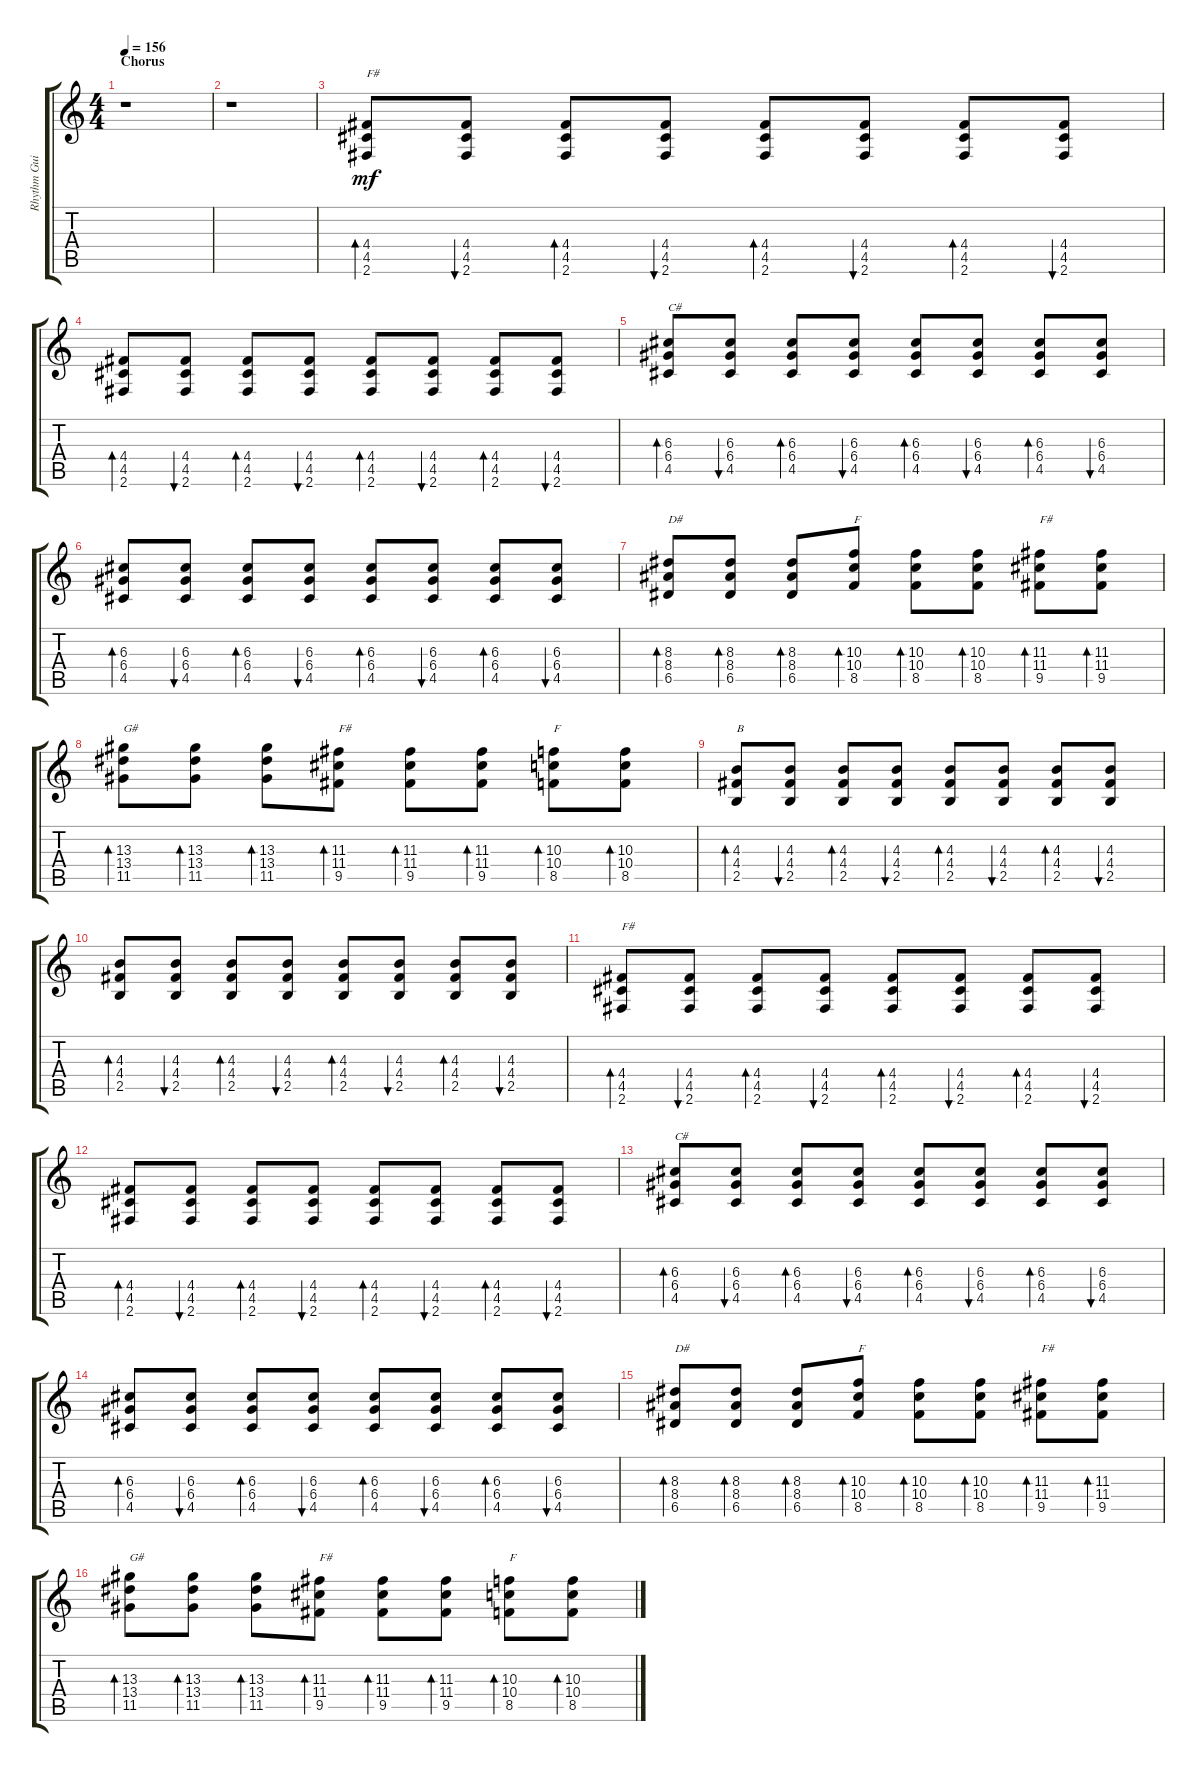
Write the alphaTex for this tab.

\track ("Rhythm Guitar" "Rhythm Gui") {instrument overdrivenguitar}
\staff {score tabs}
\tuning (E4 B3 G3 D3 A2 E2) {hide}
\ts (4 4)
\section ("" "Chorus")
\tempo 156
\clef g2
\ks c
r.1{dy mf} |
r.1 |
(4.4 4.5 2.6).8{bd 30 txt "F#"} (4.4 4.5 2.6).8{bu 30} (4.4 4.5 2.6).8{bd 30} (4.4 4.5 2.6).8{bu 30} (4.4 4.5 2.6).8{bd 30} (4.4 4.5 2.6).8{bu 30} (4.4 4.5 2.6).8{bd 30} (4.4 4.5 2.6).8{bu 30} |
(4.4 4.5 2.6).8{bd 30} (4.4 4.5 2.6).8{bu 30} (4.4 4.5 2.6).8{bd 30} (4.4 4.5 2.6).8{bu 30} (4.4 4.5 2.6).8{bd 30} (4.4 4.5 2.6).8{bu 30} (4.4 4.5 2.6).8{bd 30} (4.4 4.5 2.6).8{bu 30} |
(6.3 6.4 4.5).8{bd 30 txt "C#"} (6.3 6.4 4.5).8{bu 30} (6.3 6.4 4.5).8{bd 30} (6.3 6.4 4.5).8{bu 30} (6.3 6.4 4.5).8{bd 30} (6.3 6.4 4.5).8{bu 30} (6.3 6.4 4.5).8{bd 30} (6.3 6.4 4.5).8{bu 30} |
(6.3 6.4 4.5).8{bd 30} (6.3 6.4 4.5).8{bu 30} (6.3 6.4 4.5).8{bd 30} (6.3 6.4 4.5).8{bu 30} (6.3 6.4 4.5).8{bd 30} (6.3 6.4 4.5).8{bu 30} (6.3 6.4 4.5).8{bd 30} (6.3 6.4 4.5).8{bu 30} |
(8.3 8.4 6.5).8{bd 30 txt "D#"} (8.3 8.4 6.5).8{bd 30} (8.3 8.4 6.5).8{bd 30} (10.3 10.4 8.5).8{bd 30 txt "F"} (10.3 10.4 8.5).8{bd 30} (10.3 10.4 8.5).8{bd 30} (11.3 11.4 9.5).8{bd 30 txt "F#"} (11.3 11.4 9.5).8{bd 30} |
(13.3 13.4 11.5).8{bd 30 txt "G#"} (13.3 13.4 11.5).8{bd 30} (13.3 13.4 11.5).8{bd 30} (11.3 11.4 9.5).8{bd 30 txt "F#"} (11.3 11.4 9.5).8{bd 30} (11.3 11.4 9.5).8{bd 30} (10.3 10.4 8.5).8{bd 30 txt "F"} (10.3 10.4 8.5).8{bd 30} |
(4.3 4.4 2.5).8{bd 30 txt "B"} (4.3 4.4 2.5).8{bu 30} (4.3 4.4 2.5).8{bd 30} (4.3 4.4 2.5).8{bu 30} (4.3 4.4 2.5).8{bd 30} (4.3 4.4 2.5).8{bu 30} (4.3 4.4 2.5).8{bd 30} (4.3 4.4 2.5).8{bu 30} |
(4.3 4.4 2.5).8{bd 30} (4.3 4.4 2.5).8{bu 30} (4.3 4.4 2.5).8{bd 30} (4.3 4.4 2.5).8{bu 30} (4.3 4.4 2.5).8{bd 30} (4.3 4.4 2.5).8{bu 30} (4.3 4.4 2.5).8{bd 30} (4.3 4.4 2.5).8{bu 30} |
(4.4 4.5 2.6).8{bd 30 txt "F#"} (4.4 4.5 2.6).8{bu 30} (4.4 4.5 2.6).8{bd 30} (4.4 4.5 2.6).8{bu 30} (4.4 4.5 2.6).8{bd 30} (4.4 4.5 2.6).8{bu 30} (4.4 4.5 2.6).8{bd 30} (4.4 4.5 2.6).8{bu 30} |
(4.4 4.5 2.6).8{bd 30} (4.4 4.5 2.6).8{bu 30} (4.4 4.5 2.6).8{bd 30} (4.4 4.5 2.6).8{bu 30} (4.4 4.5 2.6).8{bd 30} (4.4 4.5 2.6).8{bu 30} (4.4 4.5 2.6).8{bd 30} (4.4 4.5 2.6).8{bu 30} |
(6.3 6.4 4.5).8{bd 30 txt "C#"} (6.3 6.4 4.5).8{bu 30} (6.3 6.4 4.5).8{bd 30} (6.3 6.4 4.5).8{bu 30} (6.3 6.4 4.5).8{bd 30} (6.3 6.4 4.5).8{bu 30} (6.3 6.4 4.5).8{bd 30} (6.3 6.4 4.5).8{bu 30} |
(6.3 6.4 4.5).8{bd 30} (6.3 6.4 4.5).8{bu 30} (6.3 6.4 4.5).8{bd 30} (6.3 6.4 4.5).8{bu 30} (6.3 6.4 4.5).8{bd 30} (6.3 6.4 4.5).8{bu 30} (6.3 6.4 4.5).8{bd 30} (6.3 6.4 4.5).8{bu 30} |
(8.3 8.4 6.5).8{bd 30 txt "D#"} (8.3 8.4 6.5).8{bd 30} (8.3 8.4 6.5).8{bd 30} (10.3 10.4 8.5).8{bd 30 txt "F"} (10.3 10.4 8.5).8{bd 30} (10.3 10.4 8.5).8{bd 30} (11.3 11.4 9.5).8{bd 30 txt "F#"} (11.3 11.4 9.5).8{bd 30} |
(13.3 13.4 11.5).8{bd 30 txt "G#"} (13.3 13.4 11.5).8{bd 30} (13.3 13.4 11.5).8{bd 30} (11.3 11.4 9.5).8{bd 30 txt "F#"} (11.3 11.4 9.5).8{bd 30} (11.3 11.4 9.5).8{bd 30} (10.3 10.4 8.5).8{bd 30 txt "F"} (10.3 10.4 8.5).8{bd 30}
